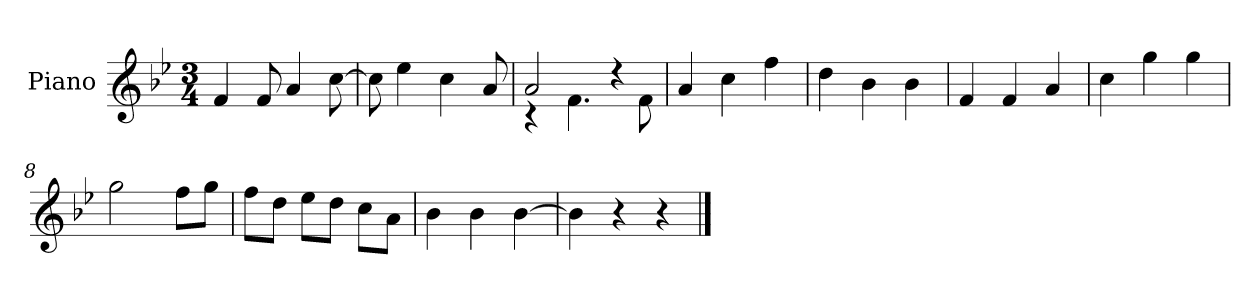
**kern
*part1
*staff1
*I"Piano
*I'P-no
*clefG2
*k[b-e-]
*M3/4
*MM178
=1
4f/
8f/
4a/
[8cc\
=2
8cc\]
4ee-\
4cc\
8a/
=3
*^
2a/	4r
.	4.f\
4r	.
.	8f\
*v	*v
=4
4a/
4cc\
4ff\
=5
4dd\
4b-\
4b-\
=6
4f/
4f/
4a/
=7
4cc\
4gg\
4gg\
=8
2gg\
8ff\L
8gg\J
=9
8ff\L
8dd\J
8ee-\L
8dd\J
8cc\L
8a\J
!!LO:LB:g=z
=10
4b-\
4b-\
[4b-\
=11
4b-\]
4r
4r
==
*-
